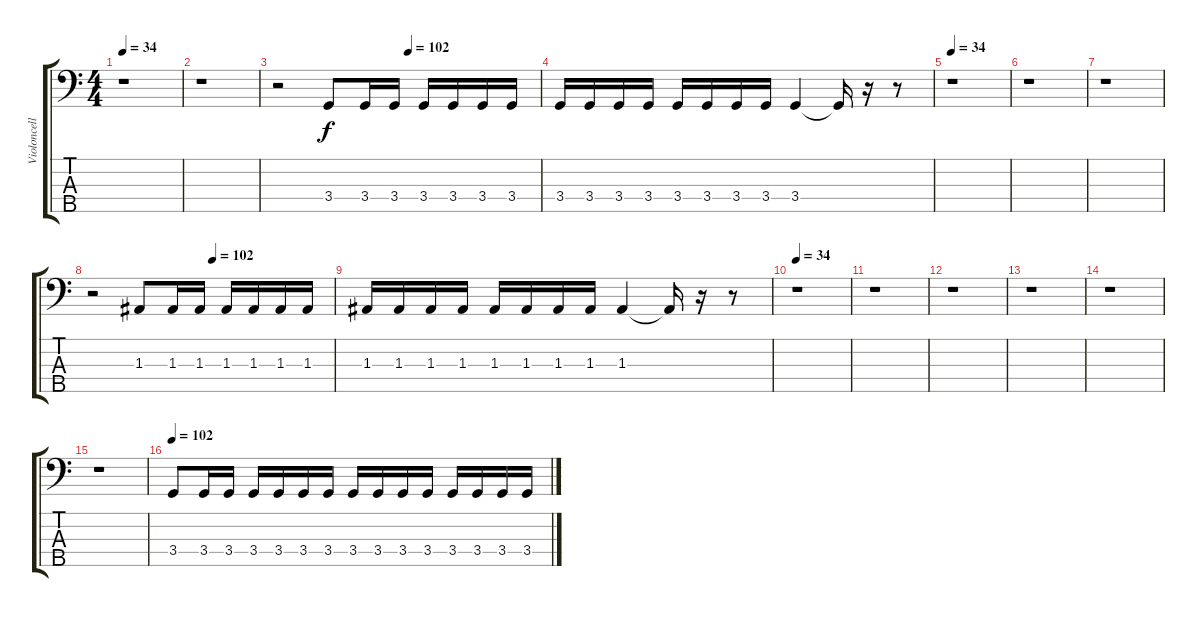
\track ("Violoncelli" "Violoncell") {instrument electricbasspick}
\staff {score tabs}
\tuning (G2 D2 A1 E1 B0) {hide}
\ts (4 4)
\tempo 34
\clef f4
\ks c
r.1{dy f} |
r.1 |
\tempo (102 0.5)
r.2 3.4.8 3.4.16 3.4.16 3.4.16 3.4.16 3.4.16 3.4.16 |
3.4.16 3.4.16 3.4.16 3.4.16 3.4.16 3.4.16 3.4.16 3.4.16 3.4.4 3.4{t}.16 r.16 r.8 |
\tempo 34
r.1 |
r.1 |
r.1 |
\tempo (102 0.5)
r.2 1.3.8 1.3.16 1.3.16 1.3.16 1.3.16 1.3.16 1.3.16 |
1.3.16 1.3.16 1.3.16 1.3.16 1.3.16 1.3.16 1.3.16 1.3.16 1.3.4 1.3{t}.16 r.16 r.8 |
\tempo 34
r.1 |
r.1 |
r.1 |
r.1 |
r.1 |
r.1 |
\tempo 102
3.4.8 3.4.16 3.4.16 3.4.16 3.4.16 3.4.16 3.4.16 3.4.16 3.4.16 3.4.16 3.4.16 3.4.16 3.4.16 3.4.16 3.4.16
